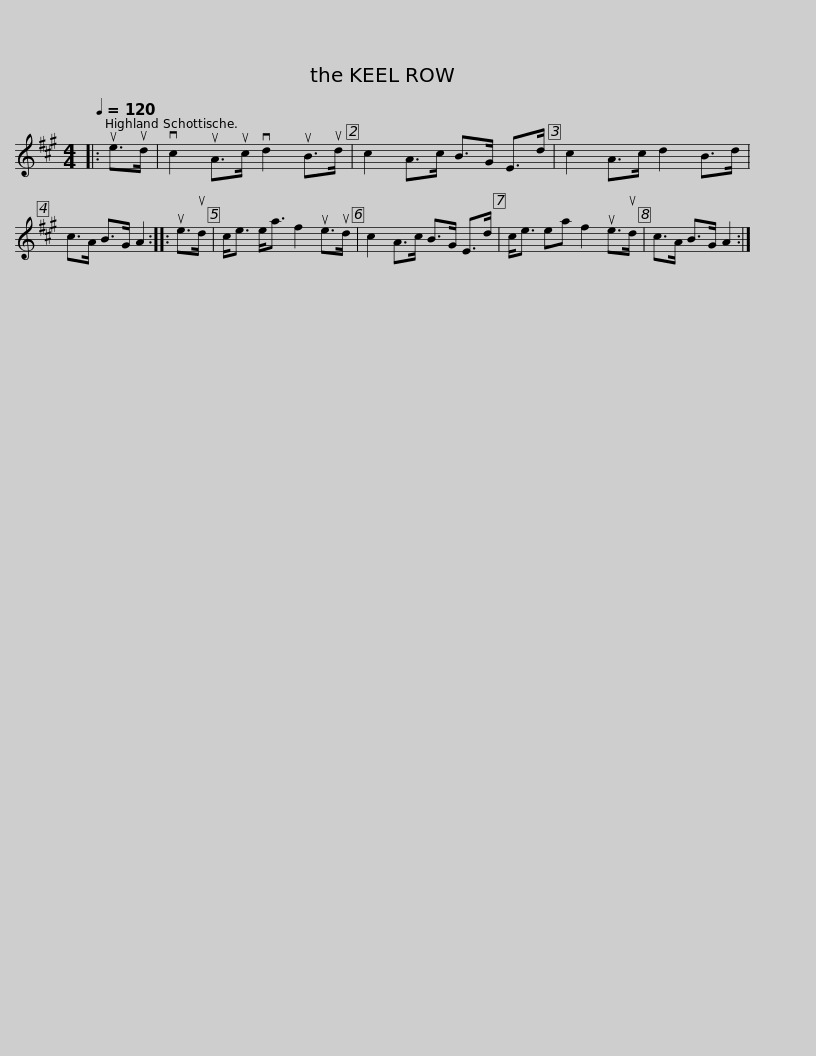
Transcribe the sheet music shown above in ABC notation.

X:1
L:1/8
Q:1/4=120
M:4/4
I:linebreak $
K:A
V:1 treble
V:1
|: ue>ud | vc2 uA>uc vd2 uB>ud | c2 A>c B>G E>d | c2 A>c d2 B>d | c>A B>G A2 :: %5
 ue>ud |$ c<e e<a f2 ue>ud | c2 A>c B>G E>d | c<e ea f2 ue>ud | c>A B>G A2 :| %10
